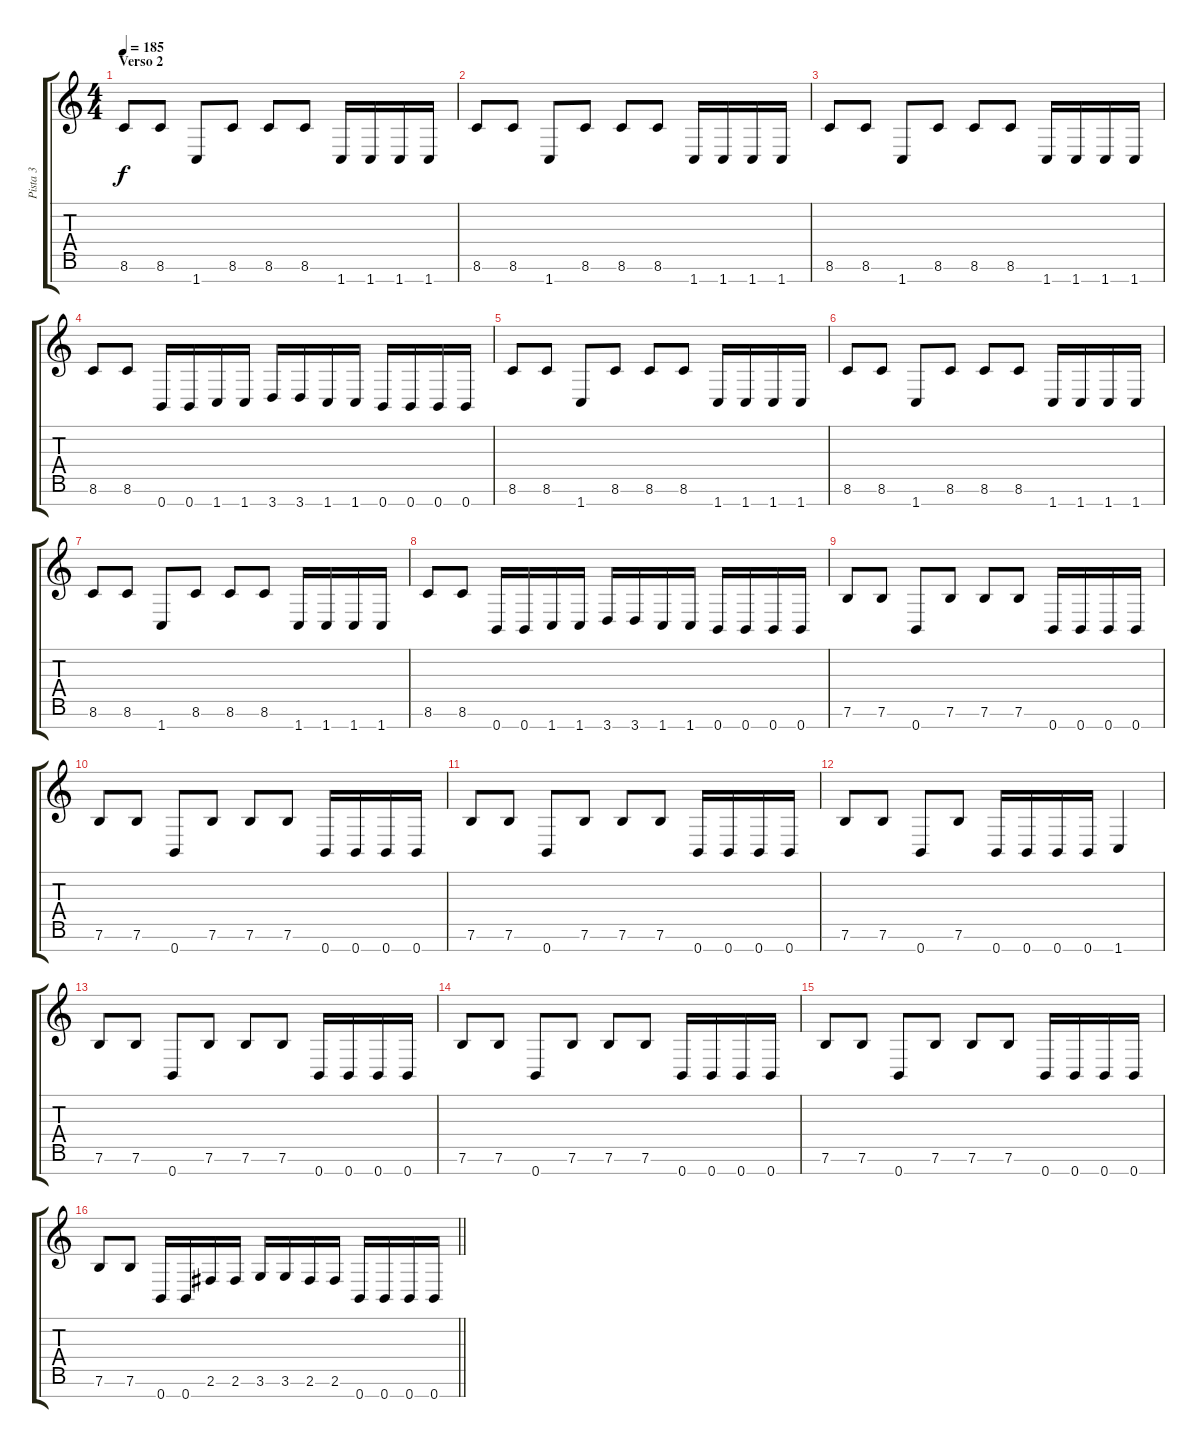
\track ("Pista 3" "Pista 3") {instrument distortionguitar}
\staff {score tabs}
\tuning (E4 B3 G3 D3 A2 E2 B1) {hide}
\ts (4 4)
\section ("" "Verso 2")
\tempo 185
\clef g2
\ks c
8.6.8{dy f} 8.6.8 1.7.8 8.6.8 8.6.8 8.6.8 1.7.16 1.7.16 1.7.16 1.7.16 |
8.6.8 8.6.8 1.7.8 8.6.8 8.6.8 8.6.8 1.7.16 1.7.16 1.7.16 1.7.16 |
8.6.8 8.6.8 1.7.8 8.6.8 8.6.8 8.6.8 1.7.16 1.7.16 1.7.16 1.7.16 |
8.6.8 8.6.8 0.7.16 0.7.16 1.7.16 1.7.16 3.7.16 3.7.16 1.7.16 1.7.16 0.7.16 0.7.16 0.7.16 0.7.16 |
8.6.8 8.6.8 1.7.8 8.6.8 8.6.8 8.6.8 1.7.16 1.7.16 1.7.16 1.7.16 |
8.6.8 8.6.8 1.7.8 8.6.8 8.6.8 8.6.8 1.7.16 1.7.16 1.7.16 1.7.16 |
8.6.8 8.6.8 1.7.8 8.6.8 8.6.8 8.6.8 1.7.16 1.7.16 1.7.16 1.7.16 |
8.6.8 8.6.8 0.7.16 0.7.16 1.7.16 1.7.16 3.7.16 3.7.16 1.7.16 1.7.16 0.7.16 0.7.16 0.7.16 0.7.16 |
7.6.8 7.6.8 0.7.8 7.6.8 7.6.8 7.6.8 0.7.16 0.7.16 0.7.16 0.7.16 |
7.6.8 7.6.8 0.7.8 7.6.8 7.6.8 7.6.8 0.7.16 0.7.16 0.7.16 0.7.16 |
7.6.8 7.6.8 0.7.8 7.6.8 7.6.8 7.6.8 0.7.16 0.7.16 0.7.16 0.7.16 |
7.6.8 7.6.8 0.7.8 7.6.8 0.7.16 0.7.16 0.7.16 0.7.16 1.7.4 |
7.6.8 7.6.8 0.7.8 7.6.8 7.6.8 7.6.8 0.7.16 0.7.16 0.7.16 0.7.16 |
7.6.8 7.6.8 0.7.8 7.6.8 7.6.8 7.6.8 0.7.16 0.7.16 0.7.16 0.7.16 |
7.6.8 7.6.8 0.7.8 7.6.8 7.6.8 7.6.8 0.7.16 0.7.16 0.7.16 0.7.16 |
\barLineRight lightlight
7.6.8 7.6.8 0.7.16 0.7.16 2.6.16 2.6.16 3.6.16 3.6.16 2.6.16 2.6.16 0.7.16 0.7.16 0.7.16 0.7.16
